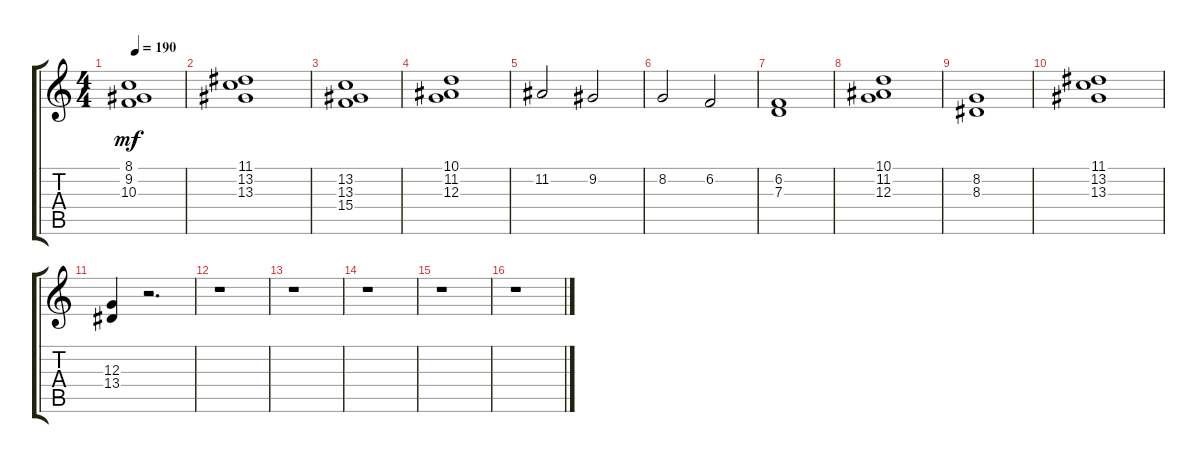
\track "" {instrument stringensemble1}
\staff {score tabs}
\tuning (E4 B3 G3 D3 A2 E2) {hide}
\ts (4 4)
\tempo 190
\clef g2
\ks c
(8.1 9.2 10.3).1{dy mf} |
(11.1 13.2 13.3).1 |
(13.2 13.3 15.4).1 |
(10.1 11.2 12.3).1 |
11.2.2 9.2.2 |
8.2.2 6.2.2 |
(6.2 7.3).1 |
(10.1 11.2 12.3).1 |
(8.2 8.3).1 |
(11.1 13.2 13.3).1 |
(12.3 13.4).4 r.2{d} |
r.1 |
r.1 |
r.1 |
r.1 |
r.1
